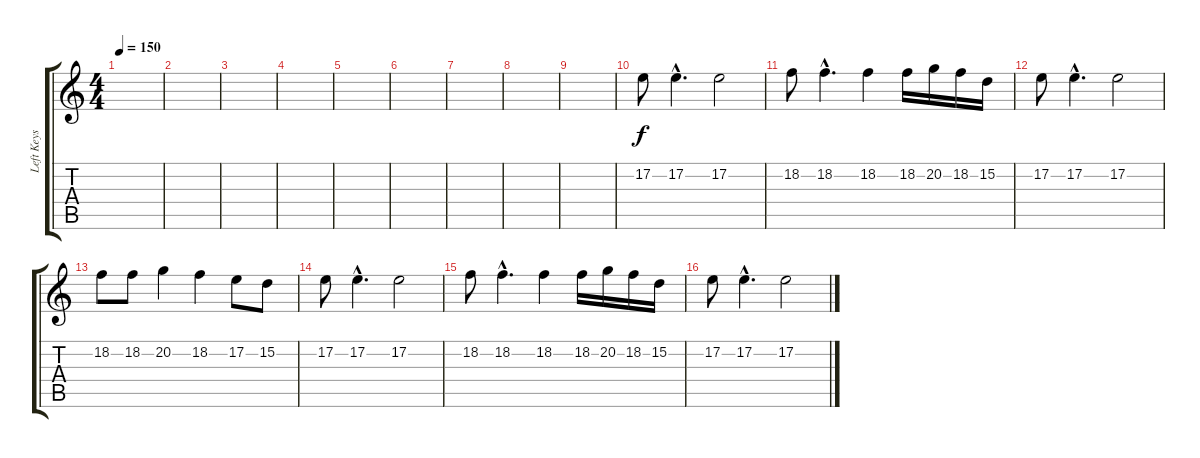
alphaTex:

\track ("Left Keys" "Left Keys") {instrument fx4atmosphere}
\staff {score tabs}
\tuning (E4 B3 G3 D3 A2 E2) {hide}
\ts (4 4)
\tempo 150
\clef g2
\ks c
|
|
|
|
|
|
|
|
|
17.2.8 17.2{hac}.4{d} 17.2.2 |
18.2.8 18.2{hac}.4{d} 18.2.4 18.2.16 20.2.16 18.2.16 15.2.16 |
17.2.8 17.2{hac}.4{d} 17.2.2 |
18.2.8 18.2.8 20.2.4 18.2.4 17.2.8 15.2.8 |
17.2.8 17.2{hac}.4{d} 17.2.2 |
18.2.8 18.2{hac}.4{d} 18.2.4 18.2.16 20.2.16 18.2.16 15.2.16 |
17.2.8 17.2{hac}.4{d} 17.2.2
